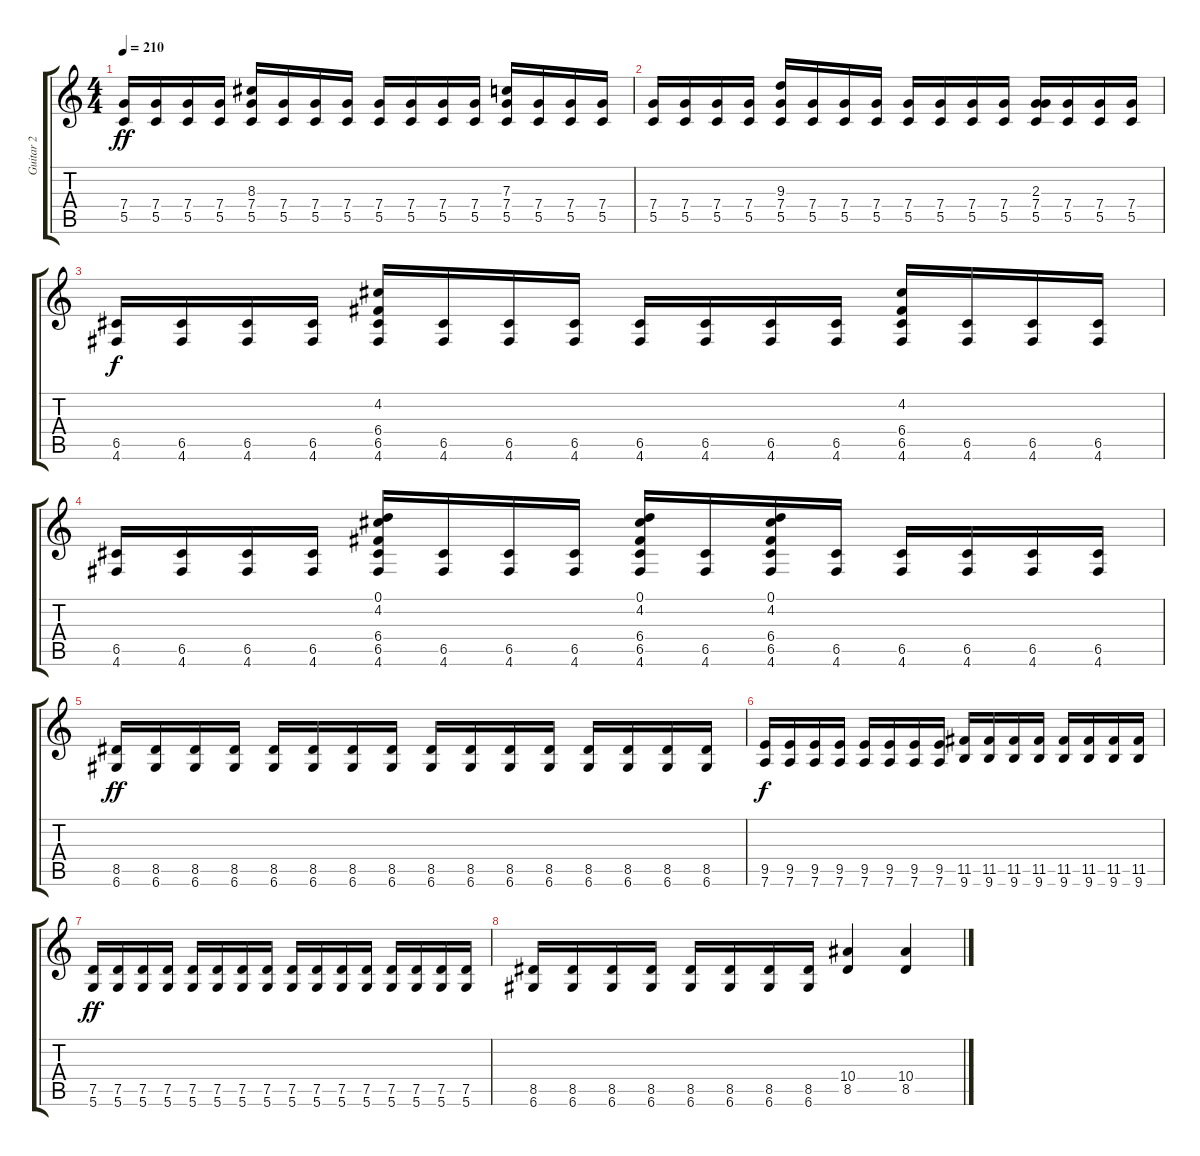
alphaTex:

\track ("Guitar 2" "Guitar 2") {instrument distortionguitar}
\staff {score tabs}
\tuning (D4 A3 F3 C3 G2 D2) {hide}
\ts (4 4)
\tempo 210
\clef g2
\ks c
(7.4 5.5).16{dy ff instrument distortionguitar} (7.4 5.5).16 (7.4 5.5).16 (7.4 5.5).16 (8.3 7.4 5.5).16 (7.4 5.5).16 (7.4 5.5).16 (7.4 5.5).16 (7.4 5.5).16 (7.4 5.5).16 (7.4 5.5).16 (7.4 5.5).16 (7.3 7.4 5.5).16 (7.4 5.5).16 (7.4 5.5).16 (7.4 5.5).16 |
(7.4 5.5).16 (7.4 5.5).16 (7.4 5.5).16 (7.4 5.5).16 (9.3 7.4 5.5).16 (7.4 5.5).16 (7.4 5.5).16 (7.4 5.5).16 (7.4 5.5).16 (7.4 5.5).16 (7.4 5.5).16 (7.4 5.5).16 (2.3 7.4 5.5).16 (7.4 5.5).16 (7.4 5.5).16 (7.4 5.5).16 |
(6.5 4.6).16{dy f} (6.5 4.6).16 (6.5 4.6).16 (6.5 4.6).16 (4.2 6.4 6.5 4.6).16 (6.5 4.6).16 (6.5 4.6).16 (6.5 4.6).16 (6.5 4.6).16 (6.5 4.6).16 (6.5 4.6).16 (6.5 4.6).16 (4.2 6.4 6.5 4.6).16 (6.5 4.6).16 (6.5 4.6).16 (6.5 4.6).16 |
(6.5 4.6).16 (6.5 4.6).16 (6.5 4.6).16 (6.5 4.6).16 (0.1 4.2 6.4 6.5 4.6).16 (6.5 4.6).16 (6.5 4.6).16 (6.5 4.6).16 (0.1 4.2 6.4 6.5 4.6).16 (6.5 4.6).16 (0.1 4.2 6.4 6.5 4.6).16 (6.5 4.6).16 (6.5 4.6).16 (6.5 4.6).16 (6.5 4.6).16 (6.5 4.6).16 |
(8.5 6.6).16{dy ff} (8.5 6.6).16 (8.5 6.6).16 (8.5 6.6).16 (8.5 6.6).16 (8.5 6.6).16 (8.5 6.6).16 (8.5 6.6).16 (8.5 6.6).16 (8.5 6.6).16 (8.5 6.6).16 (8.5 6.6).16 (8.5 6.6).16 (8.5 6.6).16 (8.5 6.6).16 (8.5 6.6).16 |
(9.5 7.6).16{dy f} (9.5 7.6).16 (9.5 7.6).16 (9.5 7.6).16 (9.5 7.6).16 (9.5 7.6).16 (9.5 7.6).16 (9.5 7.6).16 (11.5 9.6).16 (11.5 9.6).16 (11.5 9.6).16 (11.5 9.6).16 (11.5 9.6).16 (11.5 9.6).16 (11.5 9.6).16 (11.5 9.6).16 |
(7.5 5.6).16{dy ff} (7.5 5.6).16 (7.5 5.6).16 (7.5 5.6).16 (7.5 5.6).16 (7.5 5.6).16 (7.5 5.6).16 (7.5 5.6).16 (7.5 5.6).16 (7.5 5.6).16 (7.5 5.6).16 (7.5 5.6).16 (7.5 5.6).16 (7.5 5.6).16 (7.5 5.6).16 (7.5 5.6).16 |
(8.5 6.6).16 (8.5 6.6).16 (8.5 6.6).16 (8.5 6.6).16 (8.5 6.6).16 (8.5 6.6).16 (8.5 6.6).16 (8.5 6.6).16 (10.4 8.5).4 (10.4 8.5).4
